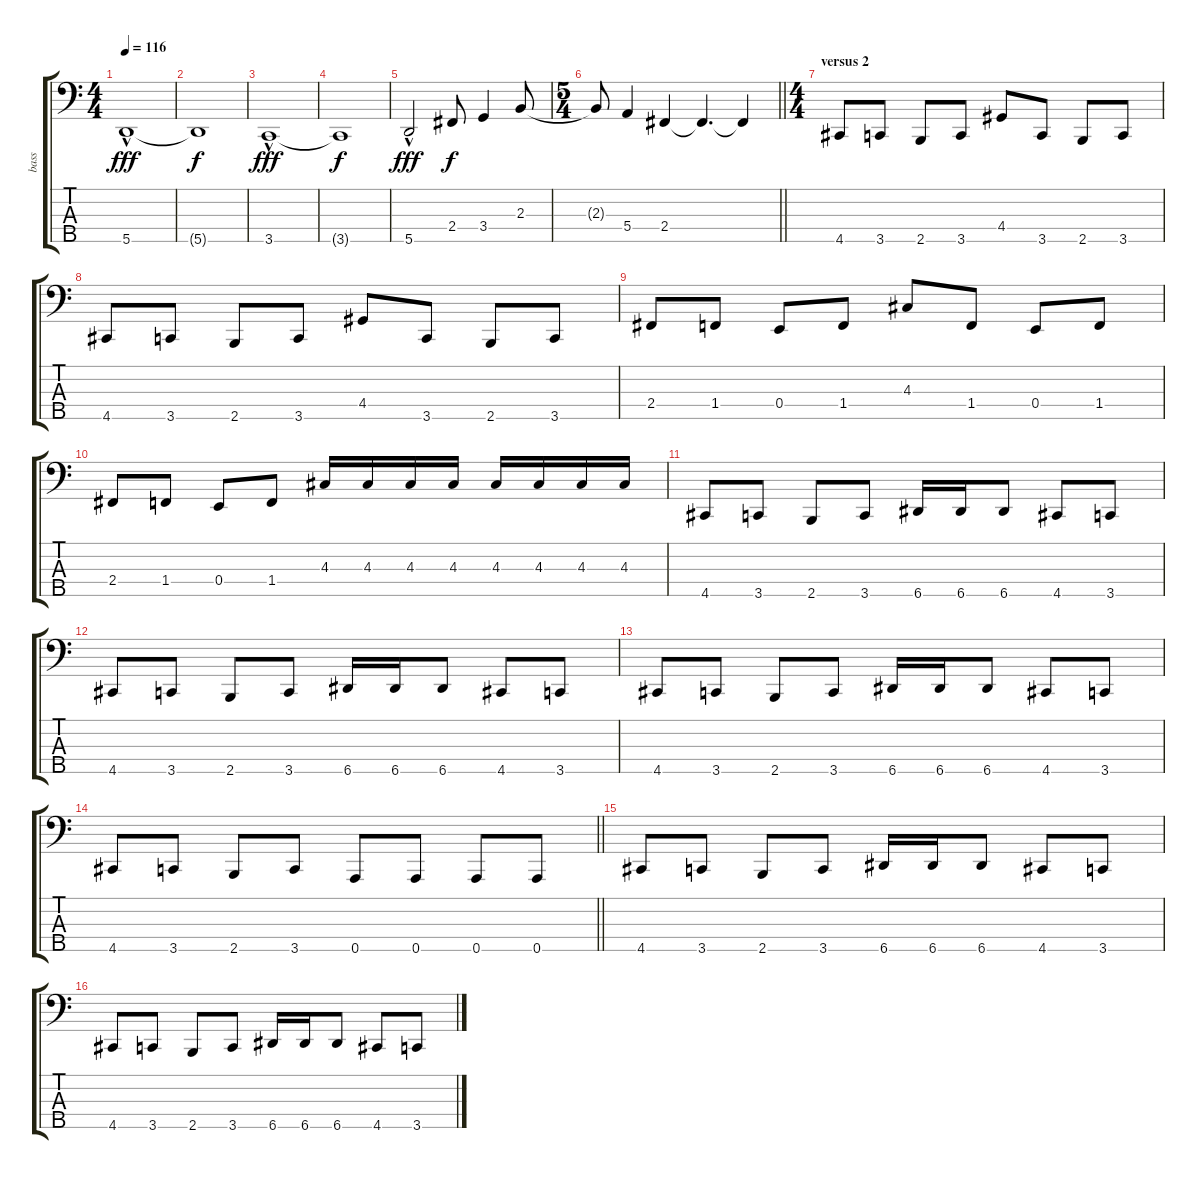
\track ("bass" "bass") {instrument electricbasspick}
\staff {score tabs}
\tuning (G2 D2 A1 E1 A0) {hide}
\ts (4 4)
\tempo 116
\clef f4
\ks c
5.5{hac}.1{dy fff} |
5.5{t}.1{dy f} |
3.5{hac}.1{dy fff} |
3.5{t}.1{dy f} |
5.5{hac}.2{dy fff} 2.4.8{dy f} 3.4.4 2.3.8 |
\ts (5 4)
\barLineRight lightlight
2.3{t}.8 5.4.4 2.4.4 2.4{t}.4{d} 2.4{t}.4 |
\ts (4 4)
\section ("" "versus 2")
4.5.8 3.5.8 2.5.8 3.5.8 4.4.8 3.5.8 2.5.8 3.5.8 |
4.5.8 3.5.8 2.5.8 3.5.8 4.4.8 3.5.8 2.5.8 3.5.8 |
2.4.8 1.4.8 0.4.8 1.4.8 4.3.8 1.4.8 0.4.8 1.4.8 |
2.4.8 1.4.8 0.4.8 1.4.8 4.3.16 4.3.16 4.3.16 4.3.16 4.3.16 4.3.16 4.3.16 4.3.16 |
4.5.8 3.5.8 2.5.8 3.5.8 6.5.16 6.5.16 6.5.8 4.5.8 3.5.8 |
4.5.8 3.5.8 2.5.8 3.5.8 6.5.16 6.5.16 6.5.8 4.5.8 3.5.8 |
4.5.8 3.5.8 2.5.8 3.5.8 6.5.16 6.5.16 6.5.8 4.5.8 3.5.8 |
\barLineRight lightlight
4.5.8 3.5.8 2.5.8 3.5.8 0.5.8 0.5.8 0.5.8 0.5.8 |
4.5.8 3.5.8 2.5.8 3.5.8 6.5.16 6.5.16 6.5.8 4.5.8 3.5.8 |
4.5.8 3.5.8 2.5.8 3.5.8 6.5.16 6.5.16 6.5.8 4.5.8 3.5.8
